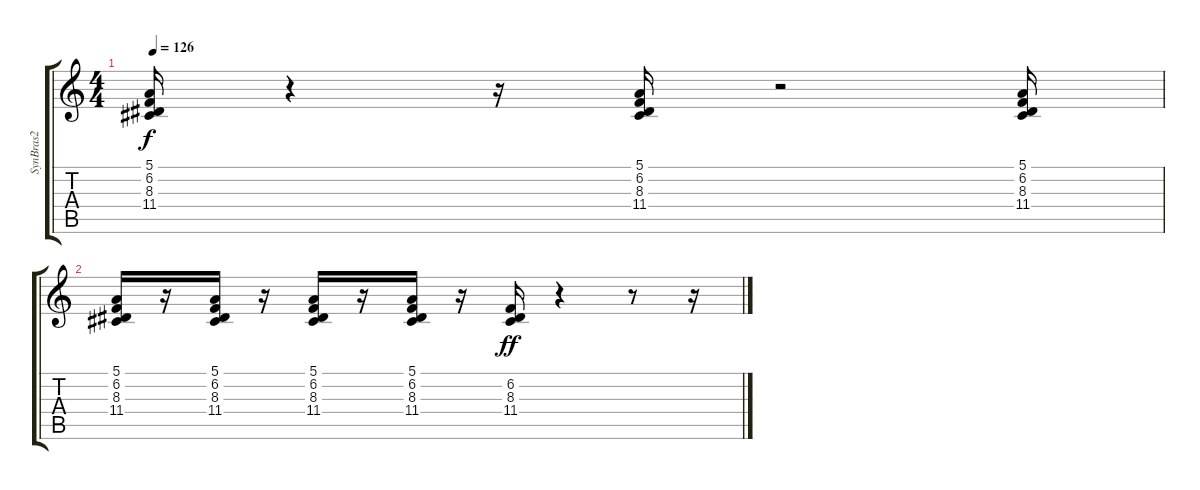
\track ("SynBras2" "SynBras2") {instrument synthbrass2}
\staff {score tabs}
\tuning (E4 B3 G3 D3 A2 E2) {hide}
\ts (4 4)
\tempo 126
\clef g2
\ks c
(5.1 6.2 8.3 11.4).16{dy f} r.4 r.16 (5.1 6.2 8.3 11.4).16 r.2 (5.1 6.2 8.3 11.4).16 |
(5.1 6.2 8.3 11.4).16 r.16 (5.1 6.2 8.3 11.4).16 r.16 (5.1 6.2 8.3 11.4).16 r.16 (5.1 6.2 8.3 11.4).16 r.16 (6.2 8.3 11.4).16{dy ff} r.4 r.8 r.16
